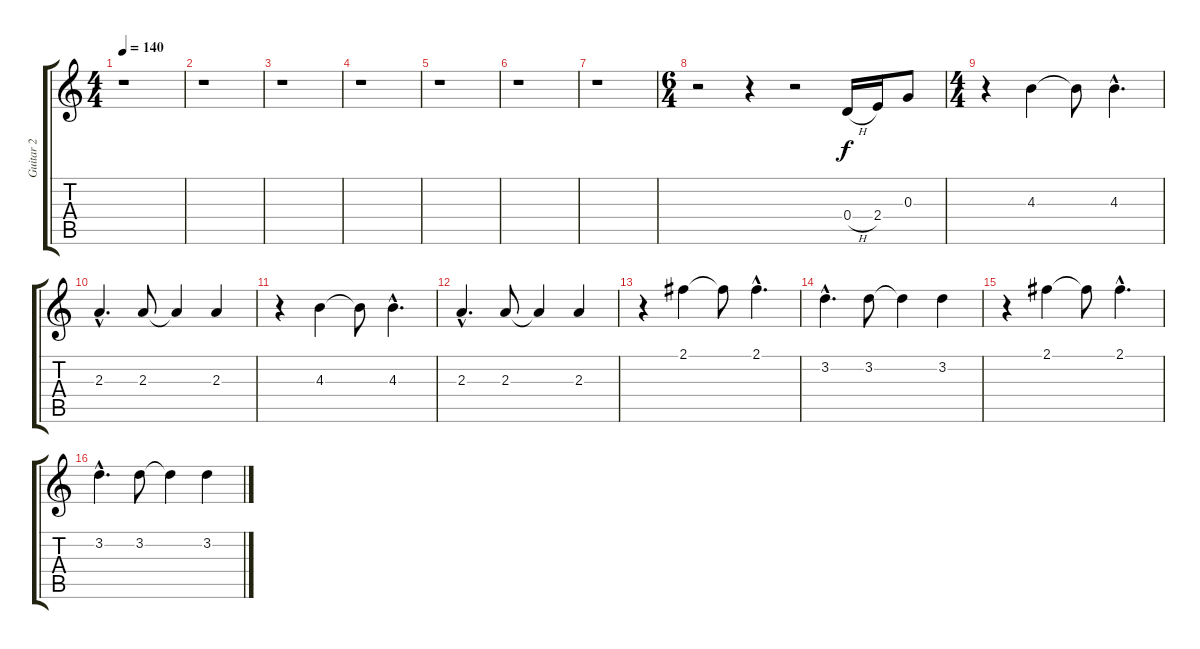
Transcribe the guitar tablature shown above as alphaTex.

\track ("Guitar 2" "Guitar 2") {instrument acousticguitarsteel}
\staff {score tabs}
\tuning (E4 B3 G3 D3 A2 E2) {hide}
\ts (4 4)
\tempo 140
\clef g2
\ks c
r.1{dy f} |
r.1 |
r.1 |
r.1 |
r.1 |
r.1 |
r.1 |
\ts (6 4)
r.2 r.4 r.2 0.4{h}.16 2.4.16 0.3.8 |
\ts (4 4)
r.4 4.3.4 4.3{t}.8 4.3{hac}.4{d} |
2.3{hac}.4{d} 2.3.8 2.3{t}.4 2.3.4 |
r.4 4.3.4 4.3{t}.8 4.3{hac}.4{d} |
2.3{hac}.4{d} 2.3.8 2.3{t}.4 2.3.4 |
r.4 2.1.4 2.1{t}.8 2.1{hac}.4{d} |
3.2{hac}.4{d} 3.2.8 3.2{t}.4 3.2.4 |
r.4 2.1.4 2.1{t}.8 2.1{hac}.4{d} |
3.2{hac}.4{d} 3.2.8 3.2{t}.4 3.2.4
